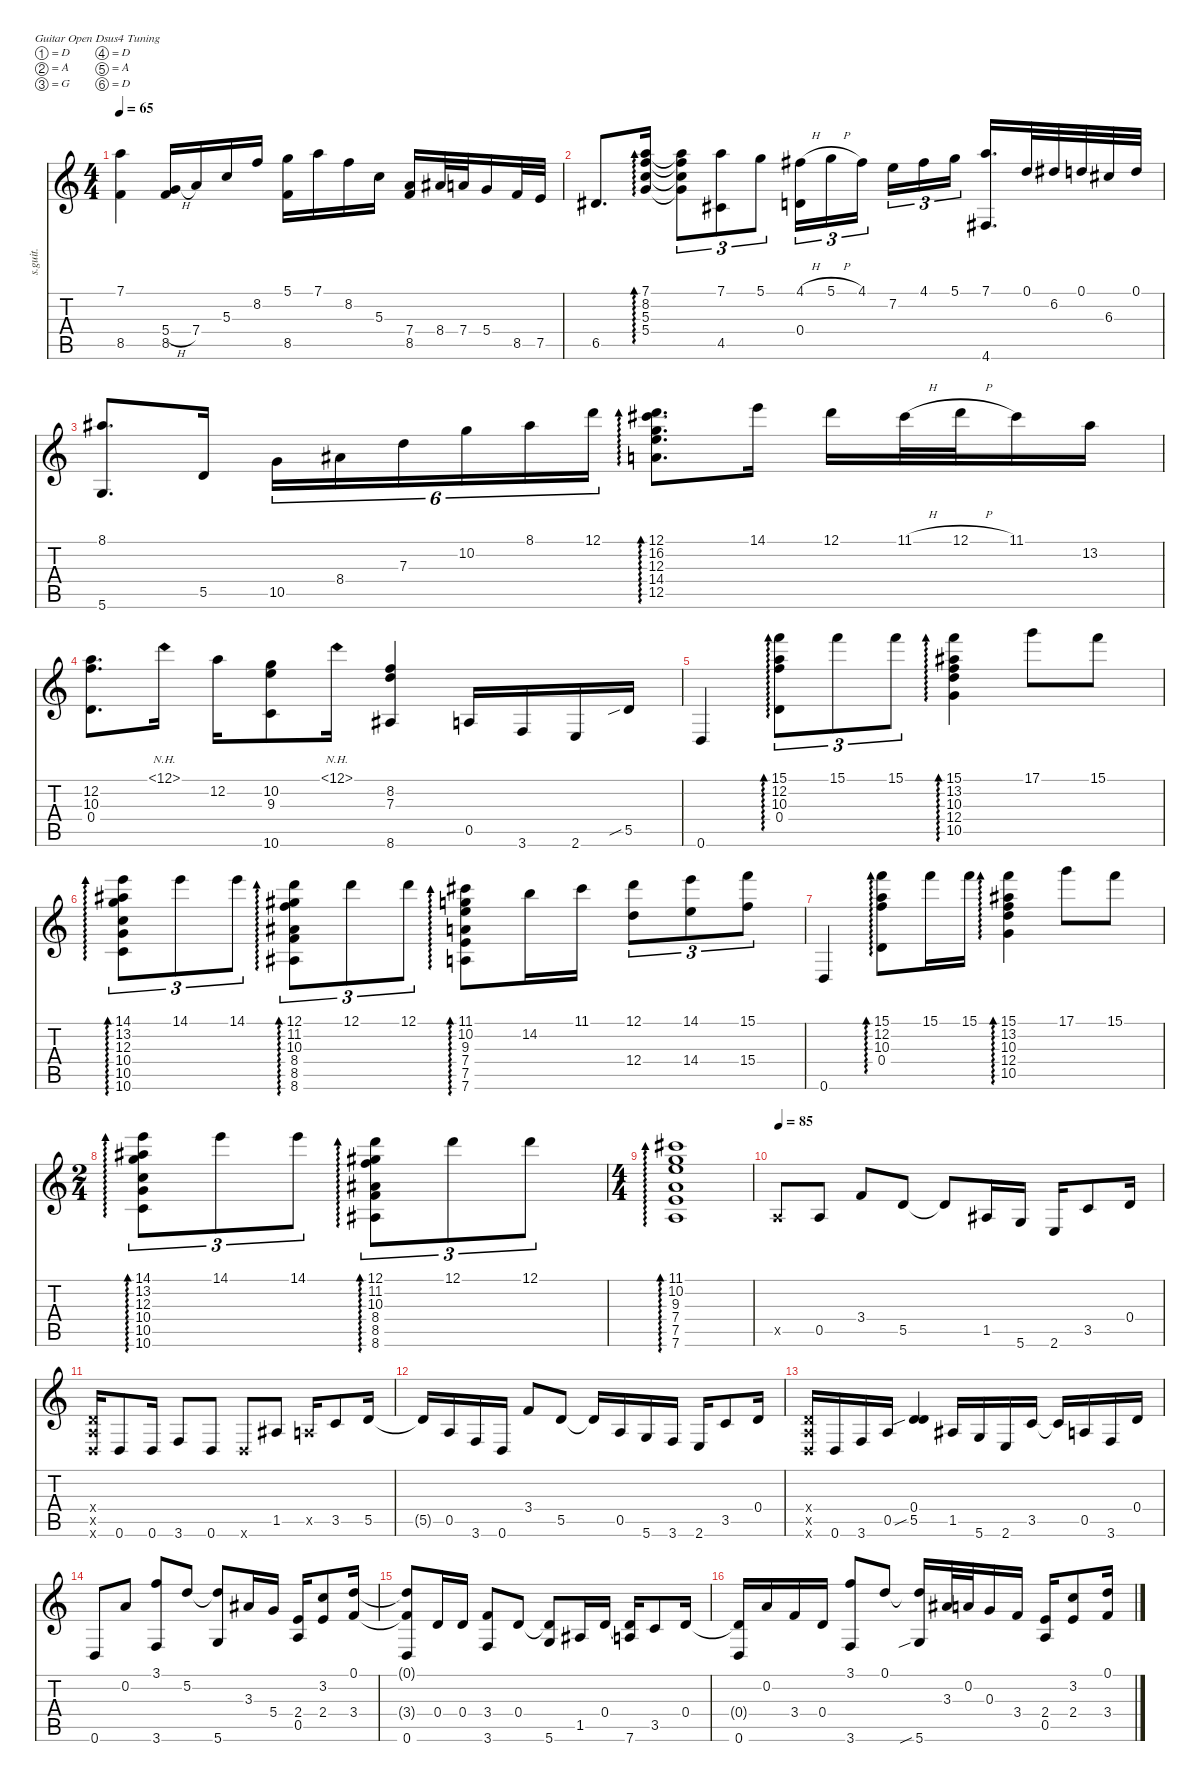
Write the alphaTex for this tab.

\defaultSystemsLayout 4
\hideDynamics
\bracketExtendMode nobrackets
\track ("Steel Guitar" "s.guit.") {instrument acousticguitarsteel}
\staff {score tabs}
\tuning (D4 A3 G3 D3 A2 D2)
\ts (4 4)
\tempo 65
\clef g2
\ks c
(7.1 8.5).4{dy mf beam Down} (8.5 5.4{h}).16{beam Up} 7.4.16{beam Up} 5.3.16{beam Up} 8.2.16{beam Up} (5.1 8.5).16{beam Down} 7.1.16{beam Down} 8.2.16{beam Down} 5.3.16{beam Down} (7.4 8.5).16{beam Up} 8.4{acc #}.32{beam Up} 7.4.32{beam Up} 5.4.16{beam Up} 8.5.32{beam Up} 7.5.32{beam Up} |
6.5{acc #}.8{d beam Up} (7.1 8.2 5.3 5.4).16{ad 0 beam Up} (5.4{t} 8.2{t} 7.1{t} 5.3{t}).8{tu (3 2) beam Down} (7.1 4.5{acc #}).8{tu (3 2) beam Down} 5.1.8{tu (3 2) beam Down} (4.1{h acc #} 0.4).16{tu (3 2) beam Down} 5.1{h}.16{tu (3 2) beam Down} 4.1{acc #}.16{tu (3 2) beam Down} 7.2.16{tu (3 2) beam Down} 4.1{acc #}.16{tu (3 2) beam Down} 5.1.16{tu (3 2) beam Down} (7.1 4.6{acc #}).16{d beam Up} 0.1.32{beam Up} 6.2{acc #}.32{beam Up} 0.1.32{beam Up} 6.3{acc #}.32{beam Up} 0.1.32{beam Up} |
(8.1{acc #} 5.6).8{d beam Up} 5.5.16{beam Up} 10.5.16{tu (6 4) beam Down} 8.4{acc #}.16{tu (6 4) beam Down} 7.3.16{tu (6 4) beam Down} 10.2.16{tu (6 4) beam Down} 8.1{acc #}.16{tu (6 4) beam Down} 12.1.16{tu (6 4) beam Down} (12.1 16.2{acc #} 12.3 14.4 12.5).8{d ad 0 beam Down} 14.1.16{beam Down} 12.1.16{beam Down} 11.1{h acc #}.32{beam Down} 12.1{h}.32{beam Down} 11.1{acc #}.16{beam Down} 13.2{acc #}.16{beam Down} |
(12.2 10.3 0.4).8{d beam Down} 12.1{nh}.16{beam Down} 12.2.16{beam Down} (10.2 9.3 10.6).8{beam Down} 12.1{nh}.16{beam Down} (8.2 7.3 8.6{acc #}).4{beam Up} 0.5.16{beam Up} 3.6.16{beam Up} 2.6.16{beam Up} 5.5{sib}.16{beam Up} |
0.6.4{beam Up} (15.1 12.2 10.3 0.4).8{tu (3 2) ad 0 beam Down} 15.1.8{tu (3 2) beam Down} 15.1.8{tu (3 2) beam Down} (15.1 13.2{acc #} 10.3 12.4 10.5).4{ad 0 beam Down} 17.1.8{beam Down} 15.1.8{beam Down} |
(14.1 13.2{acc #} 12.3 10.4 10.5 10.6).8{tu (3 2) ad 0 beam Down} 14.1.8{tu (3 2) beam Down} 14.1.8{tu (3 2) beam Down} (12.1 11.2{acc #} 10.3 8.4{acc #} 8.5 8.6{acc #}).8{tu (3 2) ad 0 beam Down} 12.1.8{tu (3 2) beam Down} 12.1.8{tu (3 2) beam Down} (11.1{acc #} 10.2 9.3 7.4 7.5 7.6).8{ad 0 beam Down} 14.2.16{beam Down} 11.1{acc #}.16{beam Down} (12.1 12.4).8{tu (3 2) beam Down} (14.1 14.4).8{tu (3 2) beam Down} (15.1 15.4).8{tu (3 2) beam Down} |
0.6.4{beam Up} (15.1 12.2 10.3 0.4).8{ad 0 beam Down} 15.1.16{beam Down} 15.1.16{beam Down} (15.1 13.2{acc #} 10.3 12.4 10.5).4{ad 0 beam Down} 17.1.8{beam Down} 15.1.8{beam Down} |
\ts (2 4)
\beaming (8 2 2)
(14.1 13.2{acc #} 12.3 10.4 10.5 10.6).8{tu (3 2) ad 0 beam Down} 14.1.8{tu (3 2) beam Down} 14.1.8{tu (3 2) beam Down} (12.1 11.2{acc #} 10.3 8.4{acc #} 8.5 8.6{acc #}).8{tu (3 2) ad 0 beam Down} 12.1.8{tu (3 2) beam Down} 12.1.8{tu (3 2) beam Down} |
\ts (4 4)
\beaming (8 2 2 2 2)
(11.1{acc #} 10.2 9.3 7.4 7.5 7.6).1{ad 0 beam Down} |
\tempo (85 0.00625)
0.5{x}.8{beam Up} 0.5.8{beam Up} 3.4.8{beam Up} 5.5.8{beam Up} 5.5{t}.8{beam Up} 1.5{acc #}.16{beam Up} 5.6.16{beam Up} 2.6.16{beam Up} 3.5.8{beam Up} 0.4.16{beam Up} |
(0.4{x} 0.5{x} 0.6{x}).16{beam Up} 0.6.8{beam Up} 0.6.16{beam Up} 3.6.8{beam Up} 0.6.8{beam Up} 0.6{x}.8{beam Up} 1.5{acc #}.8{beam Up} 0.5{x}.16{beam Up} 3.5.8{beam Up} 5.5.16{beam Up} |
5.5{t}.16{beam Up} 0.5.16{beam Up} 3.6.16{beam Up} 0.6.16{beam Up} 3.4.8{beam Up} 5.5.8{beam Up} 5.5{t}.16{beam Up} 0.5.16{beam Up} 5.6.16{beam Up} 3.6.16{beam Up} 2.6.16{beam Up} 3.5.8{beam Up} 0.4.16{beam Up} |
(0.4{x} 0.5{x} 0.6{x}).16{beam Up} 0.6.16{beam Up} 3.6.16{beam Up} 0.5.16{beam Up} (5.5{sib} 0.4).4{beam Up} 1.5{acc #}.16{beam Up} 5.6.16{beam Up} 2.6.16{beam Up} 3.5.16{beam Up} 3.5{t}.16{beam Up} 0.5.16{beam Up} 3.6.16{beam Up} 0.4.16{beam Up} |
0.6.8{beam Up} 0.2.8{beam Up} (3.6 3.1).8{beam Up} 5.2.8{beam Up} (5.2{t} 5.6).8{beam Up} 3.3{acc #}.16{beam Up} 5.4.16{beam Up} (2.4 0.5).16{beam Up} (2.4 3.2).8{beam Up} (0.1 3.4).16{beam Up} |
(0.1{t} 3.4{t} 0.6).8{beam Up} 0.4.16{beam Up} 0.4.16{beam Up} (3.4 3.6).8{beam Up} 0.4.8{beam Up} (0.4{t} 5.6).8{beam Up} 1.5{acc #}.16{beam Up} 0.4.16{beam Up} (0.4{t} 7.6).16{beam Up} 3.5.8{beam Up} 0.4.16{beam Up} |
(0.4{t} 0.6).16{beam Up} 0.2.16{beam Up} 3.4.16{beam Up} 0.4.16{beam Up} (3.6 3.1).8{beam Up} 0.1.8{beam Up} (0.1{t} 5.6{sib}).16{beam Up} 3.3{acc #}.32{beam Up} 0.2.32{beam Up} 0.3.16{beam Up} 3.4.16{beam Up} (2.4 0.5).16{beam Up} (2.4 3.2).8{beam Up} (3.4 0.1).16{beam Up}
